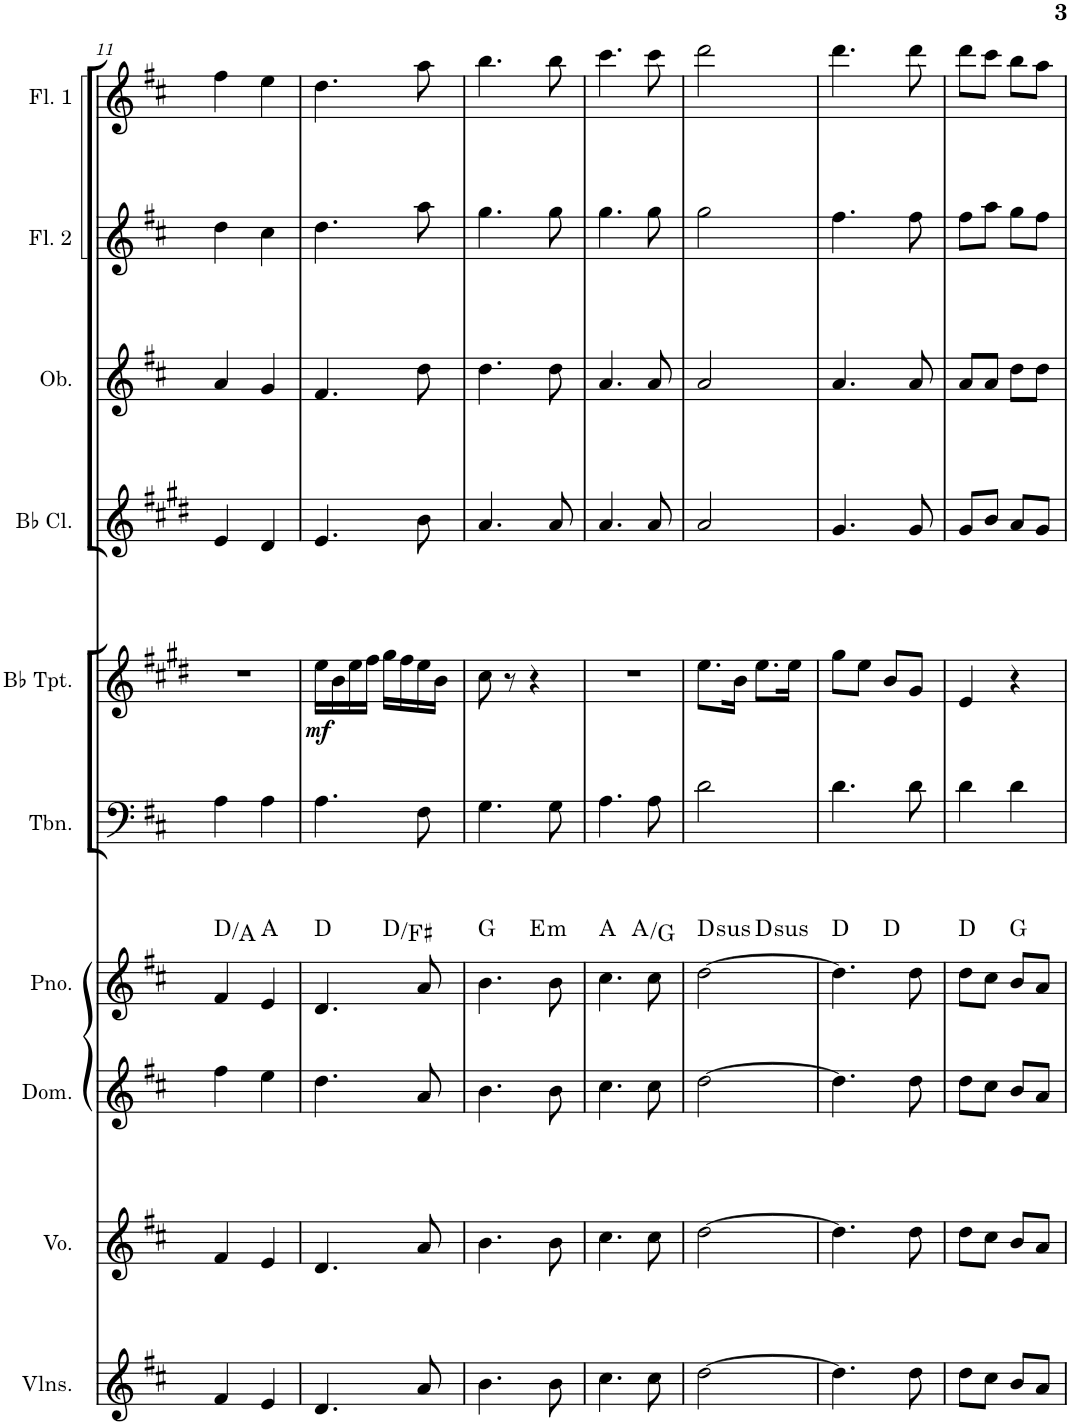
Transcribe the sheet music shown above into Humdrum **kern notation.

**kern	**kern	**kern	**kern	**harte	**kern	**kern	**dynam	**kern	**kern	**kern	**kern
*part10	*part9	*part8	*part7	*part7	*part6	*part5	*part5	*part4	*part3	*part2	*part1
*staff10	*staff9	*staff8	*staff7	*	*staff6	*staff5	*staff5	*staff4	*staff3	*staff2	*staff1
*I"Violins	*I"Voice	*I"Domra	*I"Piano	*	*I"Trombone	*I"Bb Trumpet	*	*I"Bb Clarinet	*I"Oboe	*I"Flute 2	*I"Flute 1
*I'Vlns.	*I'Vo.	*I'Dom.	*I'Pno.	*	*I'Tbn.	*I'Bb Tpt.	*	*I'Bb Cl.	*I'Ob.	*I'Fl. 2	*I'Fl. 1
!!LO:PB:g=z
*clefG2	*clefG2	*clefG2	*clefG2	*	*clefF4	*clefG2	*	*clefG2	*clefG2	*clefG2	*clefG2
*	*	*	*	*	*	*Trd1c2	*	*Trd1c2	*	*	*
*k[f#c#]	*k[f#c#]	*k[f#c#]	*k[f#c#]	*	*k[f#c#]	*k[f#c#g#d#]	*	*k[f#c#g#d#]	*k[f#c#]	*k[f#c#]	*k[f#c#]
*M2/4	*M2/4	*M2/4	*M2/4	*	*M2/4	*M2/4	*	*M2/4	*M2/4	*M2/4	*M2/4
=11	=11	=11	=11	=11	=11	=11	=11	=11	=11	=11	=11
4f#/	4f#/	4ff#\	4f#/	D:maj/5	4A\	2r	.	4e/	4a/	4dd\	4ff#\
4e/	4e/	4ee\	4e/	A:maj	4A\	.	.	4d#/	4g/	4cc#\	4ee\
=12	=12	=12	=12	=12	=12	=12	=12	=12	=12	=12	=12
!	!	!	!	!	!	!	!LO:DY:b	!	!	!	!
*	*	*	*^	*	*	*	*	*	*	*	*
4.d/	4.d/	4.dd\	4.d/	4ryy	D:maj	4.A\	16ee\LL	mf	4.e/	4.f#/	4.dd\	4.dd\
.	.	.	.	.	.	.	16b\	.	.	.	.	.
.	.	.	.	.	.	.	16ee\	.	.	.	.	.
.	.	.	.	.	.	.	16ff#\JJ	.	.	.	.	.
.	.	.	.	4ryy	D:maj/3	.	16gg#\LL	.	.	.	.	.
.	.	.	.	.	.	.	16ff#\	.	.	.	.	.
8a/	8a/	8a/	8a/	.	.	8F#\	16ee\	.	8b\	8dd\	8aa\	8aa\
.	.	.	.	.	.	.	16b\JJ	.	.	.	.	.
=13	=13	=13	=13	=13	=13	=13	=13	=13	=13	=13	=13	=13
4.b\	4.b\	4.b\	4.b\	4ryy	G:maj	4.G\	8cc#\	.	4.a/	4.dd\	4.gg\	4.bb\
.	.	.	.	.	.	.	8r	.	.	.	.	.
!	!	!	!	!	!LO:H:kt=m	!	!	!	!	!	!	!
.	.	.	.	4ryy	E:min	.	4r	.	.	.	.	.
8b\	8b\	8b\	8b\	.	.	8G\	.	.	8a/	8dd\	8gg\	8bb\
=14	=14	=14	=14	=14	=14	=14	=14	=14	=14	=14	=14	=14
4.cc#\	4.cc#\	4.cc#\	4.cc#\	4ryy	A:maj	4.A\	2r	.	4.a/	4.a/	4.gg\	4.ccc#\
.	.	.	.	4ryy	A:maj/b7	.	.	.	.	.	.	.
8cc#\	8cc#\	8cc#\	8cc#\	.	.	8A\	.	.	8a/	8a/	8gg\	8ccc#\
=15	=15	=15	=15	=15	=15	=15	=15	=15	=15	=15	=15	=15
!	!	!	!	!	!LO:H:kt=sus	!	!	!	!	!	!	!
[2dd\	[2dd\	[2dd\	[2dd\	4ryy	D:sus4	2d\	8.ee\L	.	2a/	2a/	2gg\	2ddd\
.	.	.	.	.	.	.	16b\Jk	.	.	.	.	.
!	!	!	!	!	!LO:H:kt=sus	!	!	!	!	!	!	!
.	.	.	.	4ryy	D:sus4	.	8.ee\L	.	.	.	.	.
.	.	.	.	.	.	.	16ee\Jk	.	.	.	.	.
=16	=16	=16	=16	=16	=16	=16	=16	=16	=16	=16	=16	=16
4.dd\]	4.dd\]	4.dd\]	4.dd\]	4ryy	D:maj	4.d\	8gg#\L	.	4.g#/	4.a/	4.ff#\	4.ddd\
.	.	.	.	.	.	.	8ee\J	.	.	.	.	.
.	.	.	.	4ryy	D:maj	.	8b/L	.	.	.	.	.
8dd\	8dd\	8dd\	8dd\	.	.	8d\	8g#/J	.	8g#/	8a/	8ff#\	8ddd\
*	*	*	*v	*v	*	*	*	*	*	*	*	*
=17	=17	=17	=17	=17	=17	=17	=17	=17	=17	=17	=17
8dd\L	8dd\L	8dd\L	8dd\L	D:maj	4d\	4e/	.	8g#/L	8a/L	8ff#\L	8ddd\L
8cc#\J	8cc#\J	8cc#\J	8cc#\J	.	.	.	.	8b/J	8a/J	8aa\J	8ccc#\J
8b/L	8b/L	8b/L	8b/L	G:maj	4d\	4r	.	8a/L	8dd\L	8gg\L	8bb\L
8a/J	8a/J	8a/J	8a/J	.	.	.	.	8g#/J	8dd\J	8ff#\J	8aa\J
=	=	=	=	=	=	=	=	=	=	=	=
*-	*-	*-	*-	*-	*-	*-	*-	*-	*-	*-	*-
